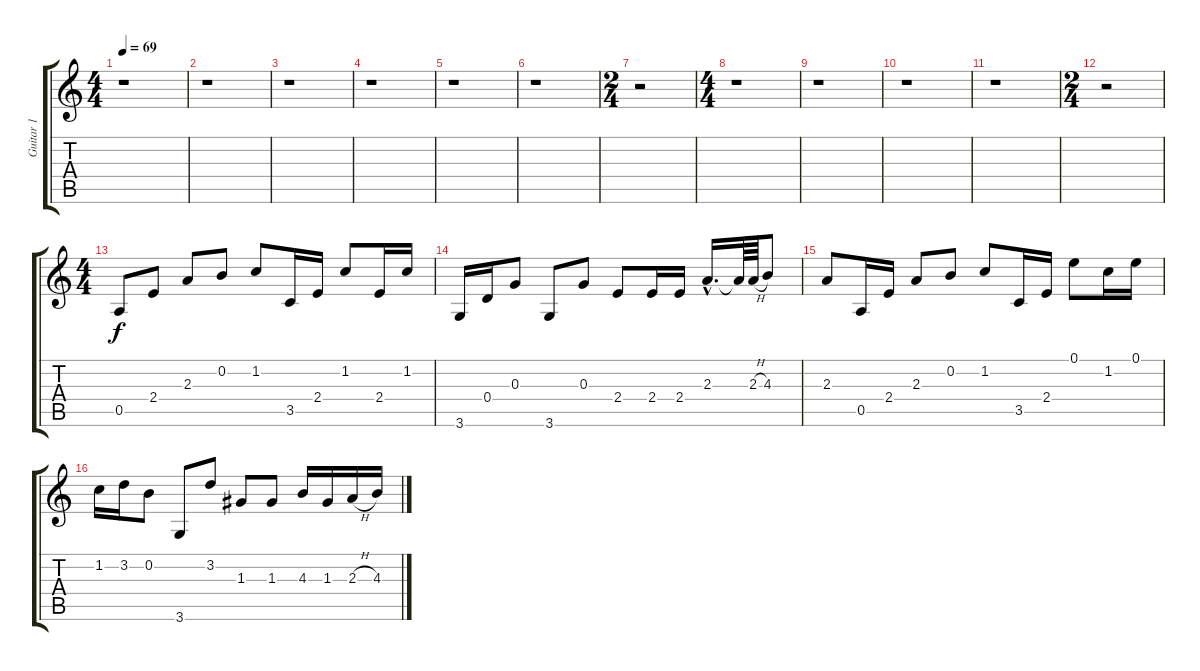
\track ("Guitar 1" "Guitar 1") {instrument acousticguitarnylon}
\staff {score tabs}
\tuning (E4 B3 G3 D3 A2 E2) {hide}
\ts (4 4)
\tempo 69
\clef g2
\ks c
r.1{dy f} |
r.1 |
r.1 |
r.1 |
r.1 |
r.1 |
\ts (2 4)
r.2 |
\ts (4 4)
r.1 |
r.1 |
r.1 |
r.1 |
\ts (2 4)
r.2 |
\ts (4 4)
0.5.8 2.4.8 2.3.8 0.2.8 1.2.8 3.5.16 2.4.16 1.2.8 2.4.16 1.2.16 |
3.6.16 0.4.16 0.3.8 3.6.8 0.3.8 2.4.8 2.4.16 2.4.16 2.3{hac}.16{d} 2.3{t}.64 2.3{h}.64 4.3.8 |
2.3.8 0.5.16 2.4.16 2.3.8 0.2.8 1.2.8 3.5.16 2.4.16 0.1.8 1.2.16 0.1.16 |
1.2.16 3.2.16 0.2.8 3.6.8 3.2.8 1.3.8 1.3.8 4.3.16 1.3.16 2.3{h}.16 4.3.16
